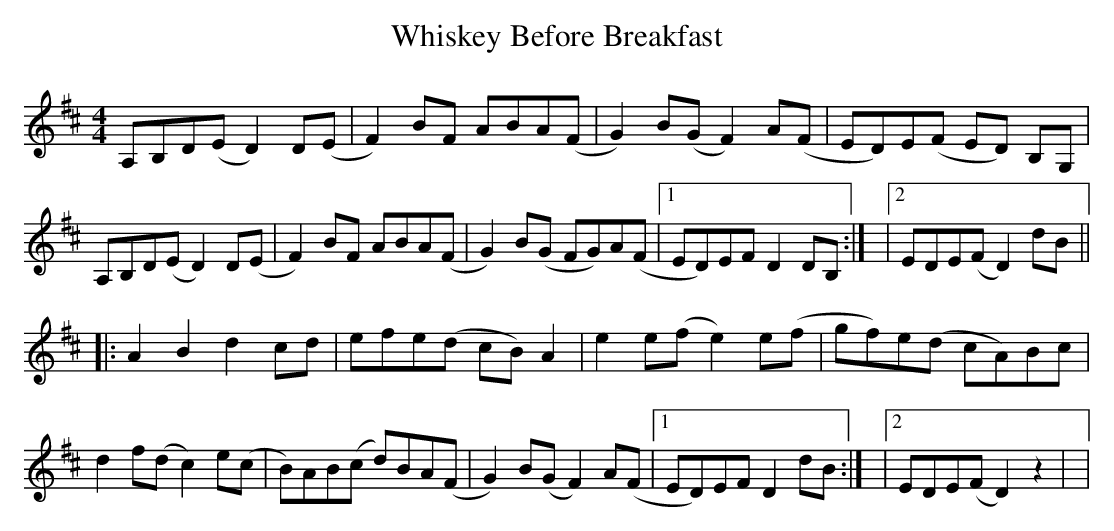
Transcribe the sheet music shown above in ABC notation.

X:1
T:Whiskey Before Breakfast
M:4/4
L:1/8
K:D
A,B,D(E D2) D(E|F2)BF ABA(F|G2) B(G F2) A(F|ED)E(F ED) B,G,|
A,B,D(E D2) D(E|F2) BF ABA(F|G2) B(G FG)A(F|1 ED)EF D2 DB, :|\
|2 EDE(F D2) dB ||
|:A2 B2 d2 cd|efe(d cB) A2|e2 e(f e2) e(f|gf)e(d cA)Bc|
d2 f(d c2) e(c|B)AB(c d)BA(F|G2) B(G F2) A(F|1 ED)EF D2 dB:|\
|2 EDE(F D2) z2 |>|
